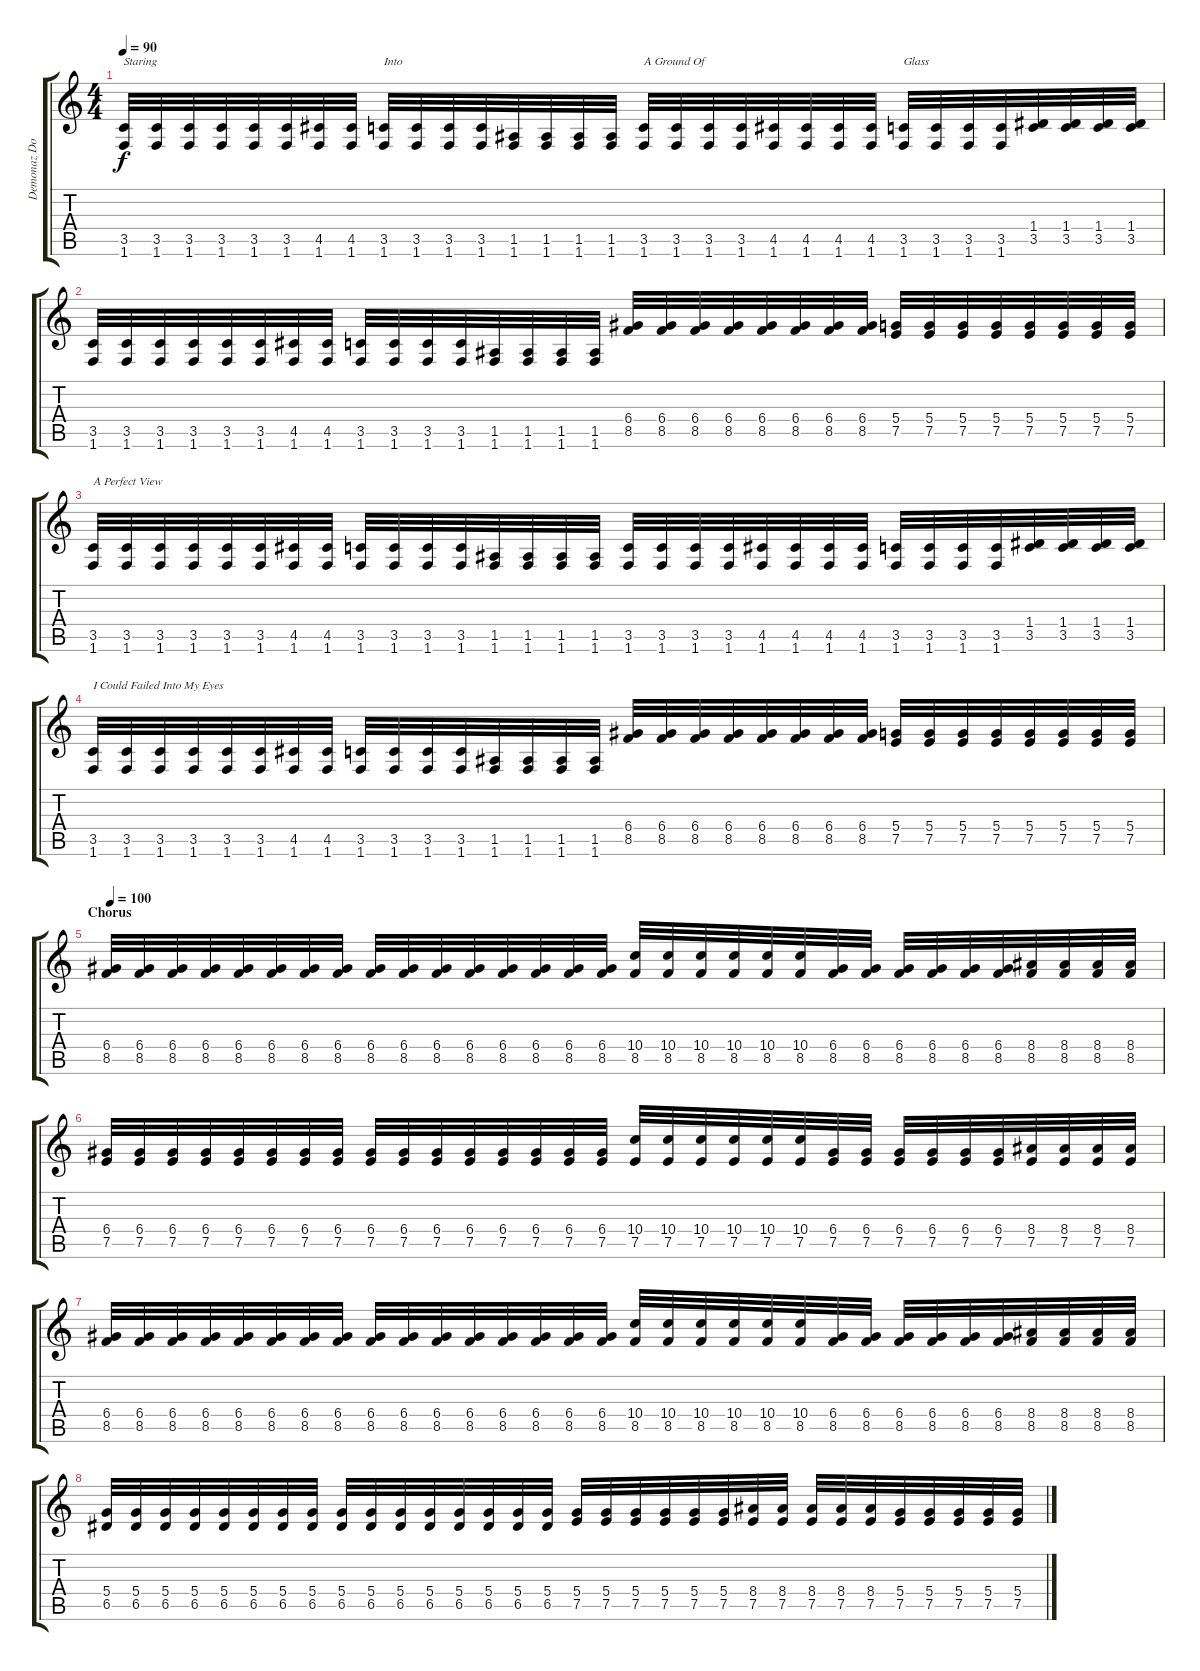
\track ("Demonaz Doom Occulta" "Demonaz Do") {instrument distortionguitar}
\staff {score tabs}
\tuning (E4 B3 G3 D3 A2 E2) {hide}
\ts (4 4)
\tempo 90
\clef g2
\ks c
(3.5 1.6).32{txt "Staring " dy f} (3.5 1.6).32 (3.5 1.6).32 (3.5 1.6).32 (3.5 1.6).32 (3.5 1.6).32 (4.5 1.6).32 (4.5 1.6).32 (3.5 1.6).32{txt "Into "} (3.5 1.6).32 (3.5 1.6).32 (3.5 1.6).32 (1.5 1.6).32 (1.5 1.6).32 (1.5 1.6).32 (1.5 1.6).32 (3.5 1.6).32{txt "A Ground Of "} (3.5 1.6).32 (3.5 1.6).32 (3.5 1.6).32 (4.5 1.6).32 (4.5 1.6).32 (4.5 1.6).32 (4.5 1.6).32 (3.5 1.6).32{txt "Glass"} (3.5 1.6).32 (3.5 1.6).32 (3.5 1.6).32 (1.4 3.5).32 (1.4 3.5).32 (1.4 3.5).32 (1.4 3.5).32 |
(3.5 1.6).32 (3.5 1.6).32 (3.5 1.6).32 (3.5 1.6).32 (3.5 1.6).32 (3.5 1.6).32 (4.5 1.6).32 (4.5 1.6).32 (3.5 1.6).32 (3.5 1.6).32 (3.5 1.6).32 (3.5 1.6).32 (1.5 1.6).32 (1.5 1.6).32 (1.5 1.6).32 (1.5 1.6).32 (6.4 8.5).32 (6.4 8.5).32 (6.4 8.5).32 (6.4 8.5).32 (6.4 8.5).32 (6.4 8.5).32 (6.4 8.5).32 (6.4 8.5).32 (5.4 7.5).32 (5.4 7.5).32 (5.4 7.5).32 (5.4 7.5).32 (5.4 7.5).32 (5.4 7.5).32 (5.4 7.5).32 (5.4 7.5).32 |
(3.5 1.6).32{txt "A Perfect View "} (3.5 1.6).32 (3.5 1.6).32 (3.5 1.6).32 (3.5 1.6).32 (3.5 1.6).32 (4.5 1.6).32 (4.5 1.6).32 (3.5 1.6).32 (3.5 1.6).32 (3.5 1.6).32 (3.5 1.6).32 (1.5 1.6).32 (1.5 1.6).32 (1.5 1.6).32 (1.5 1.6).32 (3.5 1.6).32 (3.5 1.6).32 (3.5 1.6).32 (3.5 1.6).32 (4.5 1.6).32 (4.5 1.6).32 (4.5 1.6).32 (4.5 1.6).32 (3.5 1.6).32 (3.5 1.6).32 (3.5 1.6).32 (3.5 1.6).32 (1.4 3.5).32 (1.4 3.5).32 (1.4 3.5).32 (1.4 3.5).32 |
(3.5 1.6).32{txt "I Could Failed Into My Eyes"} (3.5 1.6).32 (3.5 1.6).32 (3.5 1.6).32 (3.5 1.6).32 (3.5 1.6).32 (4.5 1.6).32 (4.5 1.6).32 (3.5 1.6).32 (3.5 1.6).32 (3.5 1.6).32 (3.5 1.6).32 (1.5 1.6).32 (1.5 1.6).32 (1.5 1.6).32 (1.5 1.6).32 (6.4 8.5).32 (6.4 8.5).32 (6.4 8.5).32 (6.4 8.5).32 (6.4 8.5).32 (6.4 8.5).32 (6.4 8.5).32 (6.4 8.5).32 (5.4 7.5).32 (5.4 7.5).32 (5.4 7.5).32 (5.4 7.5).32 (5.4 7.5).32 (5.4 7.5).32 (5.4 7.5).32 (5.4 7.5).32 |
\section ("" "Chorus")
\tempo 100
(6.4 8.5).32 (6.4 8.5).32 (6.4 8.5).32 (6.4 8.5).32 (6.4 8.5).32 (6.4 8.5).32 (6.4 8.5).32 (6.4 8.5).32 (6.4 8.5).32 (6.4 8.5).32 (6.4 8.5).32 (6.4 8.5).32 (6.4 8.5).32 (6.4 8.5).32 (6.4 8.5).32 (6.4 8.5).32 (10.4 8.5).32 (10.4 8.5).32 (10.4 8.5).32 (10.4 8.5).32 (10.4 8.5).32 (10.4 8.5).32 (6.4 8.5).32 (6.4 8.5).32 (6.4 8.5).32 (6.4 8.5).32 (6.4 8.5).32 (6.4 8.5).32 (8.4 8.5).32 (8.4 8.5).32 (8.4 8.5).32 (8.4 8.5).32 |
(6.4 7.5).32 (6.4 7.5).32 (6.4 7.5).32 (6.4 7.5).32 (6.4 7.5).32 (6.4 7.5).32 (6.4 7.5).32 (6.4 7.5).32 (6.4 7.5).32 (6.4 7.5).32 (6.4 7.5).32 (6.4 7.5).32 (6.4 7.5).32 (6.4 7.5).32 (6.4 7.5).32 (6.4 7.5).32 (10.4 7.5).32 (10.4 7.5).32 (10.4 7.5).32 (10.4 7.5).32 (10.4 7.5).32 (10.4 7.5).32 (6.4 7.5).32 (6.4 7.5).32 (6.4 7.5).32 (6.4 7.5).32 (6.4 7.5).32 (6.4 7.5).32 (8.4 7.5).32 (8.4 7.5).32 (8.4 7.5).32 (8.4 7.5).32 |
(6.4 8.5).32 (6.4 8.5).32 (6.4 8.5).32 (6.4 8.5).32 (6.4 8.5).32 (6.4 8.5).32 (6.4 8.5).32 (6.4 8.5).32 (6.4 8.5).32 (6.4 8.5).32 (6.4 8.5).32 (6.4 8.5).32 (6.4 8.5).32 (6.4 8.5).32 (6.4 8.5).32 (6.4 8.5).32 (10.4 8.5).32 (10.4 8.5).32 (10.4 8.5).32 (10.4 8.5).32 (10.4 8.5).32 (10.4 8.5).32 (6.4 8.5).32 (6.4 8.5).32 (6.4 8.5).32 (6.4 8.5).32 (6.4 8.5).32 (6.4 8.5).32 (8.4 8.5).32 (8.4 8.5).32 (8.4 8.5).32 (8.4 8.5).32 |
(5.4 6.5).32 (5.4 6.5).32 (5.4 6.5).32 (5.4 6.5).32 (5.4 6.5).32 (5.4 6.5).32 (5.4 6.5).32 (5.4 6.5).32 (5.4 6.5).32 (5.4 6.5).32 (5.4 6.5).32 (5.4 6.5).32 (5.4 6.5).32 (5.4 6.5).32 (5.4 6.5).32 (5.4 6.5).32 (5.4 7.5).32 (5.4 7.5).32 (5.4 7.5).32 (5.4 7.5).32 (5.4 7.5).32 (5.4 7.5).32 (8.4 7.5).32 (8.4 7.5).32 (8.4 7.5).32 (8.4 7.5).32 (8.4 7.5).32 (5.4 7.5).32 (5.4 7.5).32 (5.4 7.5).32 (5.4 7.5).32 (5.4 7.5).32
